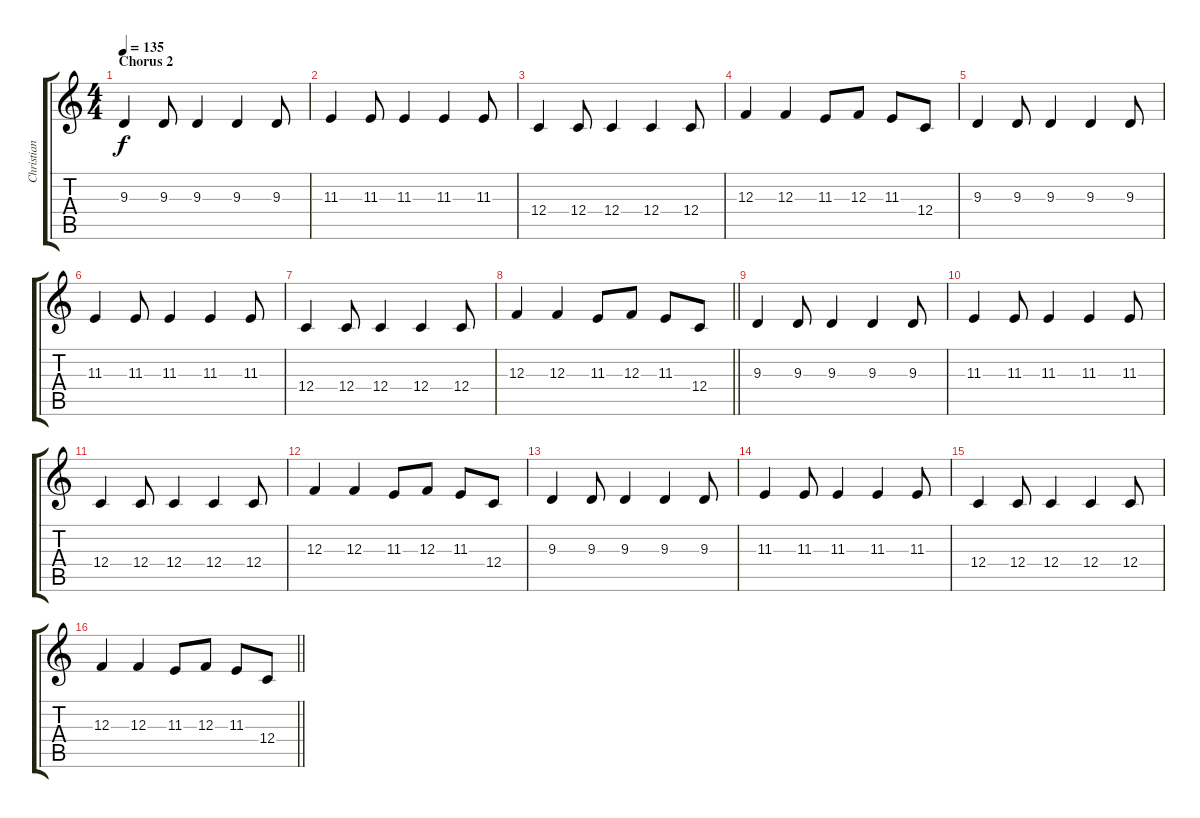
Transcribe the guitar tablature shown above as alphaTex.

\track ("Christian Lorenz Harmony" "Christian ") {instrument lead2sawtooth}
\staff {score tabs}
\tuning (D4 A3 F3 C3 G2 C2) {hide}
\ts (4 4)
\section ("" "Chorus 2")
\tempo 135
\clef g2
\ks c
9.3.4{dy f} 9.3.8 9.3.4 9.3.4 9.3.8 |
11.3.4 11.3.8 11.3.4 11.3.4 11.3.8 |
12.4.4 12.4.8 12.4.4 12.4.4 12.4.8 |
12.3.4 12.3.4 11.3.8 12.3.8 11.3.8 12.4.8 |
9.3.4 9.3.8 9.3.4 9.3.4 9.3.8 |
11.3.4 11.3.8 11.3.4 11.3.4 11.3.8 |
12.4.4 12.4.8 12.4.4 12.4.4 12.4.8 |
\barLineRight lightlight
12.3.4 12.3.4 11.3.8 12.3.8 11.3.8 12.4.8 |
9.3.4 9.3.8 9.3.4 9.3.4 9.3.8 |
11.3.4 11.3.8 11.3.4 11.3.4 11.3.8 |
12.4.4 12.4.8 12.4.4 12.4.4 12.4.8 |
12.3.4 12.3.4 11.3.8 12.3.8 11.3.8 12.4.8 |
9.3.4 9.3.8 9.3.4 9.3.4 9.3.8 |
11.3.4 11.3.8 11.3.4 11.3.4 11.3.8 |
12.4.4 12.4.8 12.4.4 12.4.4 12.4.8 |
\barLineRight lightlight
12.3.4 12.3.4 11.3.8 12.3.8 11.3.8 12.4.8
